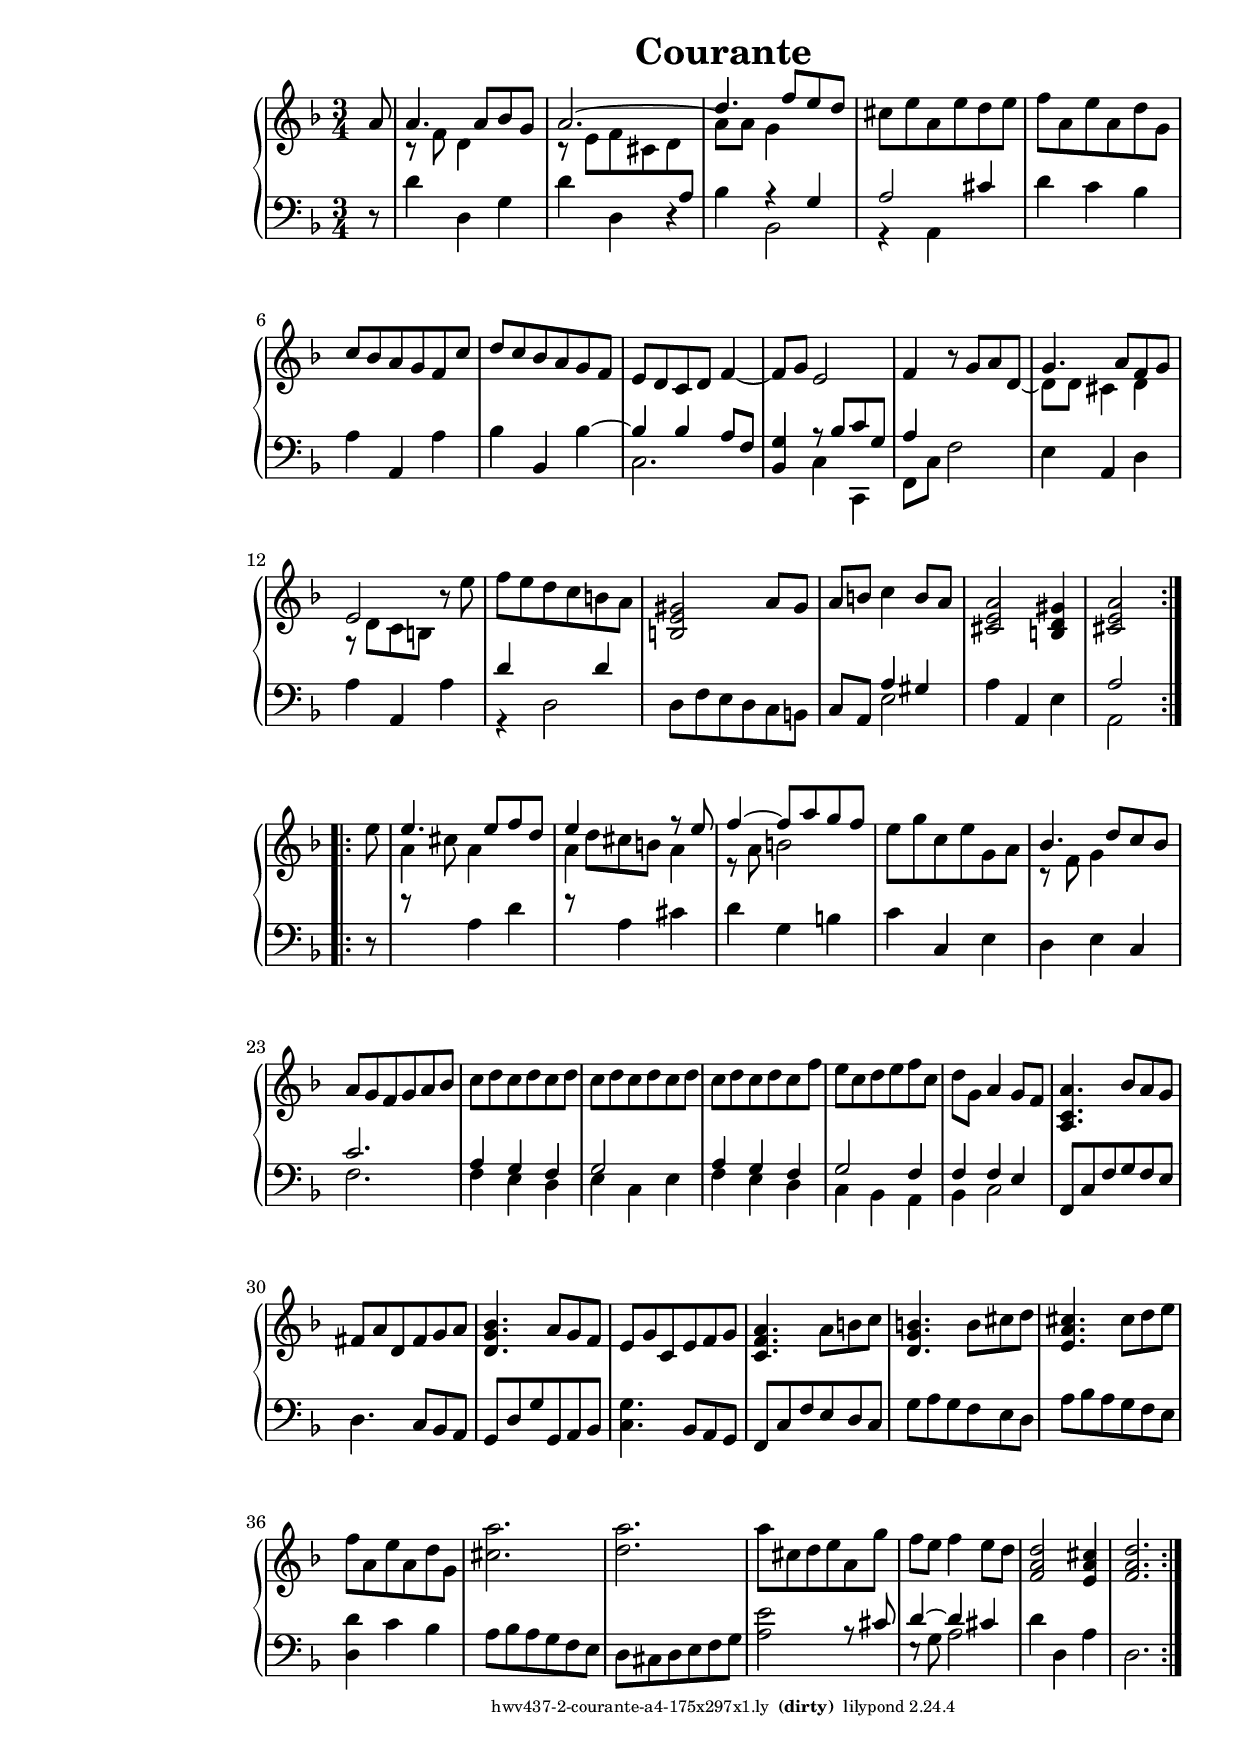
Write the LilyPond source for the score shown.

\version "2.19.20"

\include "../../include/general.ily"
\include "../../include/a4-175x297.ily"

#(set-global-staff-size 20)

breaks = { s2.*17 \break }

%\version "2.18.2"

\header {
  title = "Courante"
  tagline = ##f
}

global = {
  \key d \minor
  \time 3/4
}

right = \relative c'' {
  \global

  \partial 8
  \repeat volta 2 {
    a8
    <<{ a4. a8 bes g } \\ { r8 f d4 }>>
    <<{ a'2. ~ \voiceTwo a8 a g4 } \\ 
      { r8 e f cis d \change Staff="left" \voiceOne a \change Staff="right" d'4. f8 e d }>>
    cis e a, e' d e
    f a, e' a, d g,
    c bes a g f c'
    d c bes a g f
    e d c d f4 ~
    f8 g e2

    f4 r8 <<{ g a \once \tieDown d, ~
    \voiceTwo d d cis4 d } \new Voice { \voiceOne s4. g4. a8 f g }>> \oneVoice
    <<{ e2 } \\ { r8 d[ c b] }>> r8 e'
    f e d c b a
    <gis e b>2 a8 gis
    a b c4 b8 a
    <a e cis>2 <gis d b>4
    <a e cis>2 s8
  }

  \repeat volta 2 {
    e'8
    <<{ e4. e8 f d } \\ { r8 cis a4 }>>
    <<{ e'4 s r8 e } \\ { r8 d cis b a4 }>>
    <<{ f'4 ~ f8 a g f } \\ { r8 a, b2 }>>

    e8 g c, e g, a
    <<{ bes4. d8 c bes } \\ { r8 f g4 }>>
    a8 g f g a bes
    \repeat unfold 8 { c d } c f
    e c d e f c
    d g, a4 g8 f
    <a c, a>4. bes8 a g
    fis a d, fis g a
    <bes g d>4. a8 g f

    e g c, e f g
    <a f c>4. a8 b c
    <b g d>4. b8 cis d
    <cis a e>4. cis8 d e
    f a, e' a, d g,
    <cis a'>2.
    <d a'>
    a'8 cis, d e a, g'
    f e f4 e8 d
    <d a f>2 <cis a e>4
    <d a f>2.
  }
}
 
left = \relative c' {
  \global

  \partial 8
  \repeat volta 2 {
    r8
    d4 d, g
    d' d, r
    bes' <<{ r g } \\ { bes,2 }>>
    <<{ a'2 cis4 } \\ { r4 a, }>>
    d'4 c bes
    a a, a'
    bes bes, 
    <<{ \once \stemDown bes' ~ bes bes a8 f } \\ { s4 c2. }>>
    \once \stemUp <bes g'>4 <<{ r8 bes' c g } \\ { c,4 c, }>>
    <<{ a''4 } \\ { f,8[ c'] }>> f2

    e4 a, d
    a' a, a'
    <<{ d4 s d } \\ { r4 d,2 }>>
    d8 f e d c b
    c a <<{ a'4 gis } \\ { e2 }>>
    a4 a, e'
    <<{ a2 } \\ { a, }>> s8
  }

  \repeat volta 2 {
    r8
    \change Staff="right" \once \stemDown a''4 \change Staff="left" a, d
    \change Staff="right" \once \stemDown a' \change Staff="left" a, cis
    d g, b

    c c, e
    d e c
    <<{ c'2. } \\ { f, }>>
    <<{ a4 g f } \\ { f e d }>>
    <<{ g2 } \\ { e4 c e }>>
    <<{ a g f } \\ { f e d }>>
    <<{ g2 f4 } \\ { c bes a }>>
    <<{ f' f e } \\ { bes c2 }>>
    f,8 c' f g f e
    d4. c8 bes a
    g d' g g, a bes
    
    <c g'>4. bes8 a g
    f c' f e d c
    g' a g f e d
    a' bes a g f e
    <d d'>4 c' bes
    a8 bes a g f e
    d cis d e f g
    <a e'>2
    <<{ r8 cis d4 ~ d cis } \\ { s4 e,8\rest g a2 }>>
    d4 d, a'
    d,2.
  }
}

\score {
  \new PianoStaff <<
    \new Staff = "right" {
      << 
        \breaks
        \right
      >>
    }
    \new Staff = "left" { 
      <<
        \breaks
        \clef bass \left 
      >>
    }
  >>
  \layout { indent = 0 }
}

